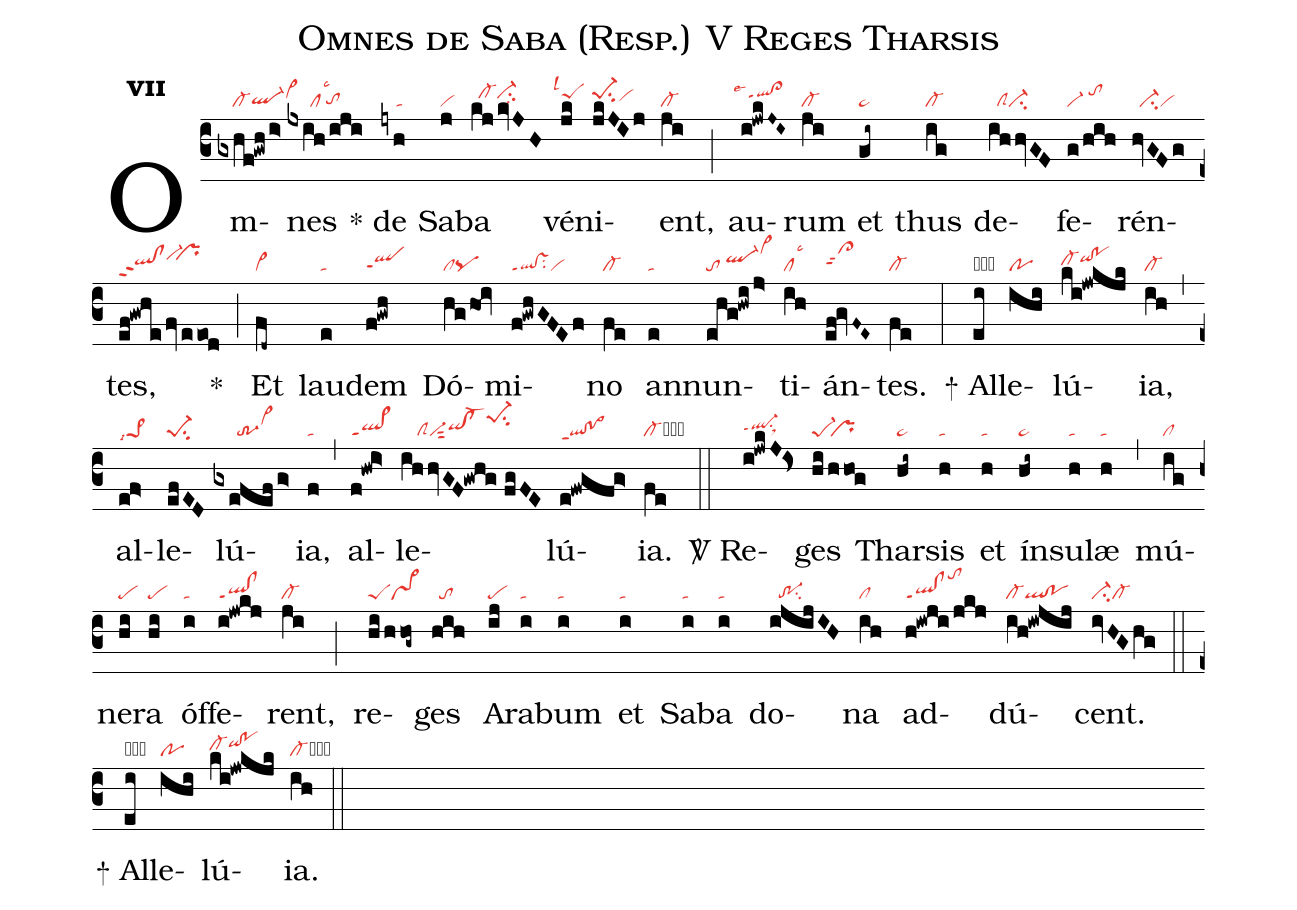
name:Omnes de Saba (Resp.) V Reges Tharsis;
office-part:re;
mode:7;
nabc-lines:1;
%%
initial-style: 1;
name: Omnes de Saba;
mode: 7;
office-part: Responsorium;
annotation: Resp.;
annotation: vii;
nabc-lines: 1;
%%
(c3) Om(gxhf!gwh/i>|////cl-ql-hgvi>hi)nes(jxih/iji|//////cllsc3`tohg) <sp>*</sp> de(jyh|////ta) Sa(j|vi)ba(kj/kvJH|//cl-hici-hilsi8) vé(jk|``peShilsl1)ni(jkJIj|pe-1hisu2vihh)ent,(ji|cl-) (;) au(i!jwkJ~I~|``qlhi!cl>hippt1lse4)rum(ji|cl-) et(gi~|ta>) thus(ig|cl-) de(ihhvGF|//clSci-)fe(g/hih|vi-/tohj)rén(hvGFg|//ci-vi)tes,(ef!gwhe/fv/eeod|qlhh!clhhppt2vi-hj``prhj) *(;) Et(fd~|vi>) lau(e|ta)dem(f!gwh|qlhgppt1) Dó(hghoi|clpq)mi(f!gwhGFEf|ql!vsppt1su2vi)no(fe|cl-) an(e|ta)nun(ehg!hwi/j>|to/ql-hivi>hl)ti(ih|cllsc3)án(ef!gvF~E~|cl>hhppt2)tes.(fe|cl-) (:)
<sp>+</sp> Al(ei|obpeS)le(ihi|po)lú(ki!jwkjk|cl-hhqihi!pohi)ia,(ih|cl-) (,) al(ef>|pe>1lsi7)le(efED|pe-1su2)lú(gxefef/g>|//////tr-3vi>hj)ia,(f|ta) (,) al(f!hwi>|ql>ppt1)le(ihhvGF!gwhg//fgFE|////clSvi-sut2qihh!cl-hhpe-1hksu2)lú(e!fwgfg>|ql!po>ppt1)ia.(fe|cl-cb) (::)

<sp>V/</sp> Re(i!jwkJ!Is>|ql-hhppt1su1sux1)ges(hi/hhog|pe-1``pr) Thar(hi~|ta>)sis(h|ta) et(h|ta) ín(hi~|ta>)su(h|ta)læ(h|ta) (,) mú(ig|cl)ne(hi|pe)ra(hi|pe) óf(i|ta)fe(i!jwkj|ql!clppt1)rent,(ji|cl-) (;) re(hi/hhog~|peSvs>)ges(hih|//to) A(ij|pe)ra(i|ta)bum(i|ta) et(i|ta) Sa(i|ta)ba(i|ta) do(ijijIH|//tr-1su2)na(ih|cl) ad(h!iwji/jkj|ql!clppt1tohm)dú(ih!iwjij|cl-ql!po)cent.(ivHGhg|ci-cl-) (::)
<sp>+</sp> Al(ei|obpeS)le(ihi|po)lú(ki!jwkjk|cl-hhqihi!pohi)ia.(ih|cl-cb) (::)
